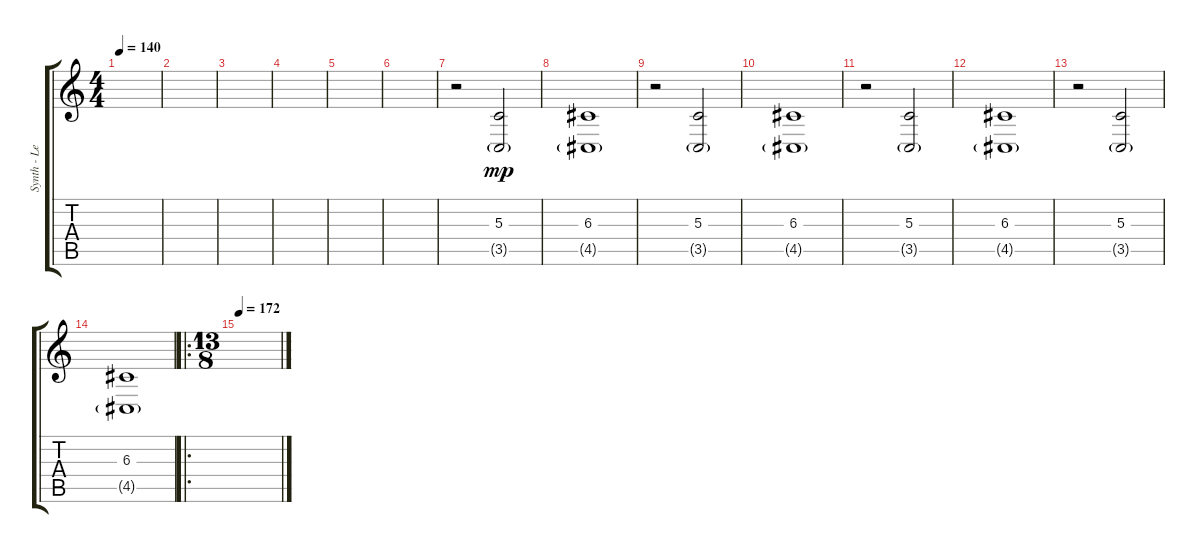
\track ("Synth - Lead Doubled" "Synth - Le") {instrument fx5brightness}
\staff {score tabs}
\tuning (E4 B3 G3 D3 A2 E2) {hide}
\ts (4 4)
\tempo 140
\clef g2
\ks c
|
|
|
|
|
|
r.2 (5.3 3.5{g}).2{dy mp balance 8} |
(6.3 4.5{g}).1 |
r.2 (5.3 3.5{g}).2 |
(6.3 4.5{g}).1 |
r.2 (5.3 3.5{g}).2 |
(6.3 4.5{g}).1 |
r.2 (5.3 3.5{g}).2 |
(6.3 4.5{g}).1 |
\ro
\ts (13 8)
\tempo 172
